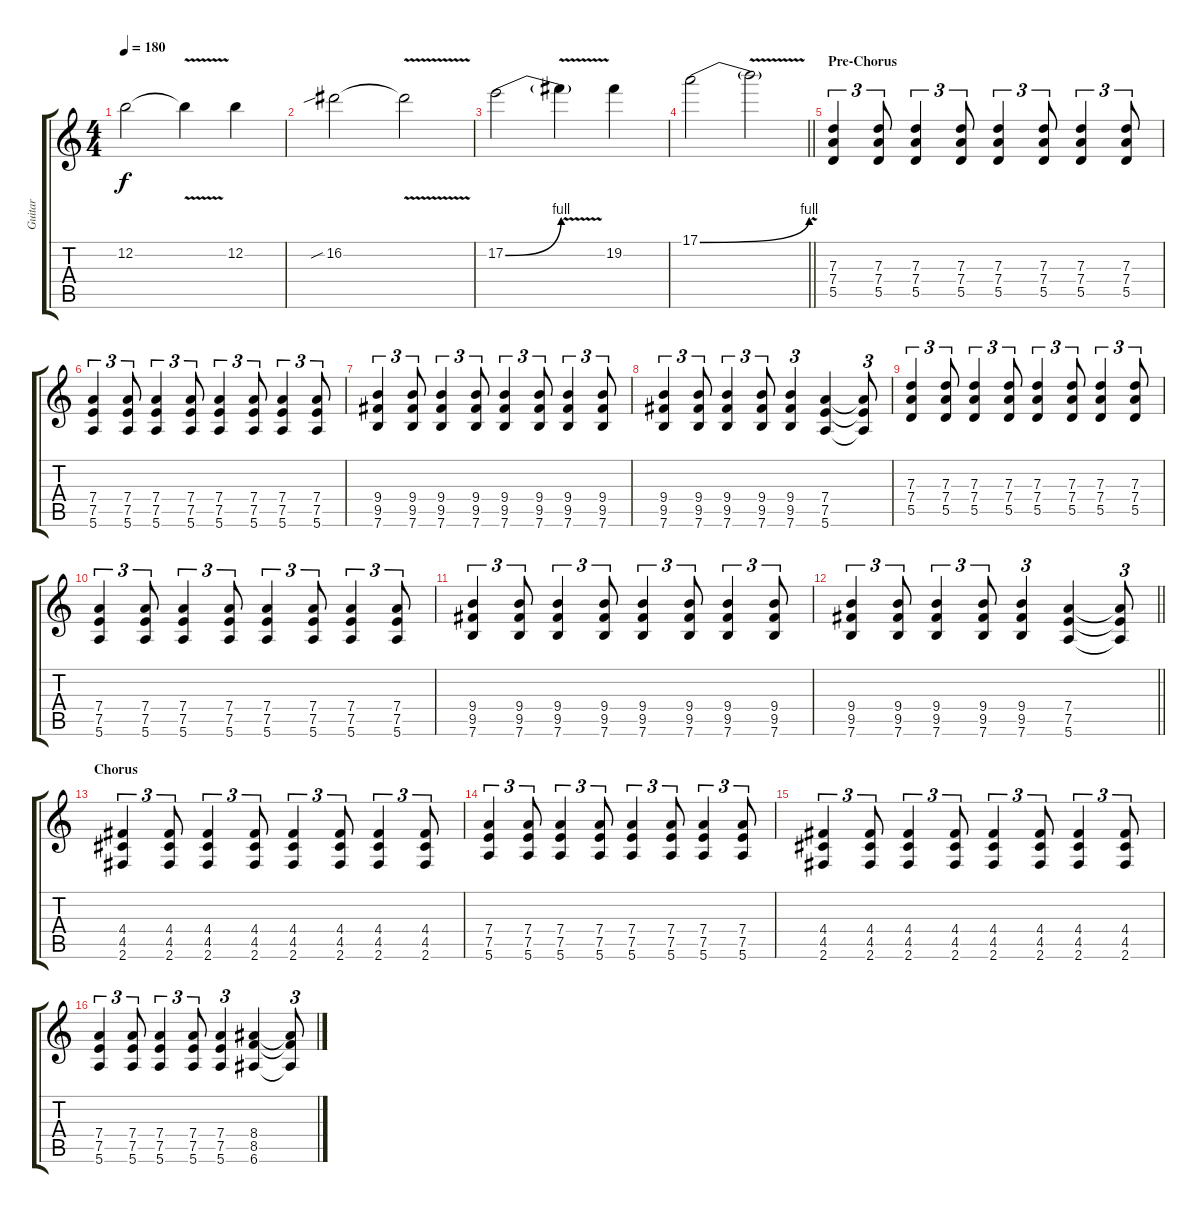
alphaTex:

\track ("Guitar" "Guitar") {instrument distortionguitar}
\staff {score tabs}
\tuning (E4 B3 G3 D3 A2 E2) {hide}
\ts (4 4)
\tempo 180
\clef g2
\ks c
12.2.2{dy f} 12.2{v t}.4 12.2.4 |
16.2{sib}.2 16.2{v t}.2 |
17.2{be (bend 0 0 60 4)}.2 17.2{v t}.4 19.2.4 |
\barLineRight lightlight
17.1{be (bend 0 0 60 4)}.2 17.1{v t}.2 |
\section ("" "Pre-Chorus")
(7.3 7.4 5.5).4{tu (3 2)} (7.3 7.4 5.5).8{tu (3 2)} (7.3 7.4 5.5).4{tu (3 2)} (7.3 7.4 5.5).8{tu (3 2)} (7.3 7.4 5.5).4{tu (3 2)} (7.3 7.4 5.5).8{tu (3 2)} (7.3 7.4 5.5).4{tu (3 2)} (7.3 7.4 5.5).8{tu (3 2)} |
(7.4 7.5 5.6).4{tu (3 2)} (7.4 7.5 5.6).8{tu (3 2)} (7.4 7.5 5.6).4{tu (3 2)} (7.4 7.5 5.6).8{tu (3 2)} (7.4 7.5 5.6).4{tu (3 2)} (7.4 7.5 5.6).8{tu (3 2)} (7.4 7.5 5.6).4{tu (3 2)} (7.4 7.5 5.6).8{tu (3 2)} |
(9.4 9.5 7.6).4{tu (3 2)} (9.4 9.5 7.6).8{tu (3 2)} (9.4 9.5 7.6).4{tu (3 2)} (9.4 9.5 7.6).8{tu (3 2)} (9.4 9.5 7.6).4{tu (3 2)} (9.4 9.5 7.6).8{tu (3 2)} (9.4 9.5 7.6).4{tu (3 2)} (9.4 9.5 7.6).8{tu (3 2)} |
(9.4 9.5 7.6).4{tu (3 2)} (9.4 9.5 7.6).8{tu (3 2)} (9.4 9.5 7.6).4{tu (3 2)} (9.4 9.5 7.6).8{tu (3 2)} (9.4 9.5 7.6).4{tu (3 2)} (7.4 7.5 5.6).4 (7.4{t} 7.5{t} 5.6{t}).8{tu (3 2)} |
(7.3 7.4 5.5).4{tu (3 2)} (7.3 7.4 5.5).8{tu (3 2)} (7.3 7.4 5.5).4{tu (3 2)} (7.3 7.4 5.5).8{tu (3 2)} (7.3 7.4 5.5).4{tu (3 2)} (7.3 7.4 5.5).8{tu (3 2)} (7.3 7.4 5.5).4{tu (3 2)} (7.3 7.4 5.5).8{tu (3 2)} |
(7.4 7.5 5.6).4{tu (3 2)} (7.4 7.5 5.6).8{tu (3 2)} (7.4 7.5 5.6).4{tu (3 2)} (7.4 7.5 5.6).8{tu (3 2)} (7.4 7.5 5.6).4{tu (3 2)} (7.4 7.5 5.6).8{tu (3 2)} (7.4 7.5 5.6).4{tu (3 2)} (7.4 7.5 5.6).8{tu (3 2)} |
(9.4 9.5 7.6).4{tu (3 2)} (9.4 9.5 7.6).8{tu (3 2)} (9.4 9.5 7.6).4{tu (3 2)} (9.4 9.5 7.6).8{tu (3 2)} (9.4 9.5 7.6).4{tu (3 2)} (9.4 9.5 7.6).8{tu (3 2)} (9.4 9.5 7.6).4{tu (3 2)} (9.4 9.5 7.6).8{tu (3 2)} |
\barLineRight lightlight
(9.4 9.5 7.6).4{tu (3 2)} (9.4 9.5 7.6).8{tu (3 2)} (9.4 9.5 7.6).4{tu (3 2)} (9.4 9.5 7.6).8{tu (3 2)} (9.4 9.5 7.6).4{tu (3 2)} (7.4 7.5 5.6).4 (7.4{t} 7.5{t} 5.6{t}).8{tu (3 2)} |
\section ("" "Chorus")
(4.4 4.5 2.6).4{tu (3 2)} (4.4 4.5 2.6).8{tu (3 2)} (4.4 4.5 2.6).4{tu (3 2)} (4.4 4.5 2.6).8{tu (3 2)} (4.4 4.5 2.6).4{tu (3 2)} (4.4 4.5 2.6).8{tu (3 2)} (4.4 4.5 2.6).4{tu (3 2)} (4.4 4.5 2.6).8{tu (3 2)} |
(7.4 7.5 5.6).4{tu (3 2)} (7.4 7.5 5.6).8{tu (3 2)} (7.4 7.5 5.6).4{tu (3 2)} (7.4 7.5 5.6).8{tu (3 2)} (7.4 7.5 5.6).4{tu (3 2)} (7.4 7.5 5.6).8{tu (3 2)} (7.4 7.5 5.6).4{tu (3 2)} (7.4 7.5 5.6).8{tu (3 2)} |
(4.4 4.5 2.6).4{tu (3 2)} (4.4 4.5 2.6).8{tu (3 2)} (4.4 4.5 2.6).4{tu (3 2)} (4.4 4.5 2.6).8{tu (3 2)} (4.4 4.5 2.6).4{tu (3 2)} (4.4 4.5 2.6).8{tu (3 2)} (4.4 4.5 2.6).4{tu (3 2)} (4.4 4.5 2.6).8{tu (3 2)} |
(7.4 7.5 5.6).4{tu (3 2)} (7.4 7.5 5.6).8{tu (3 2)} (7.4 7.5 5.6).4{tu (3 2)} (7.4 7.5 5.6).8{tu (3 2)} (7.4 7.5 5.6).4{tu (3 2)} (8.4 8.5 6.6).4 (8.4{t} 8.5{t} 6.6{t}).8{tu (3 2)}
